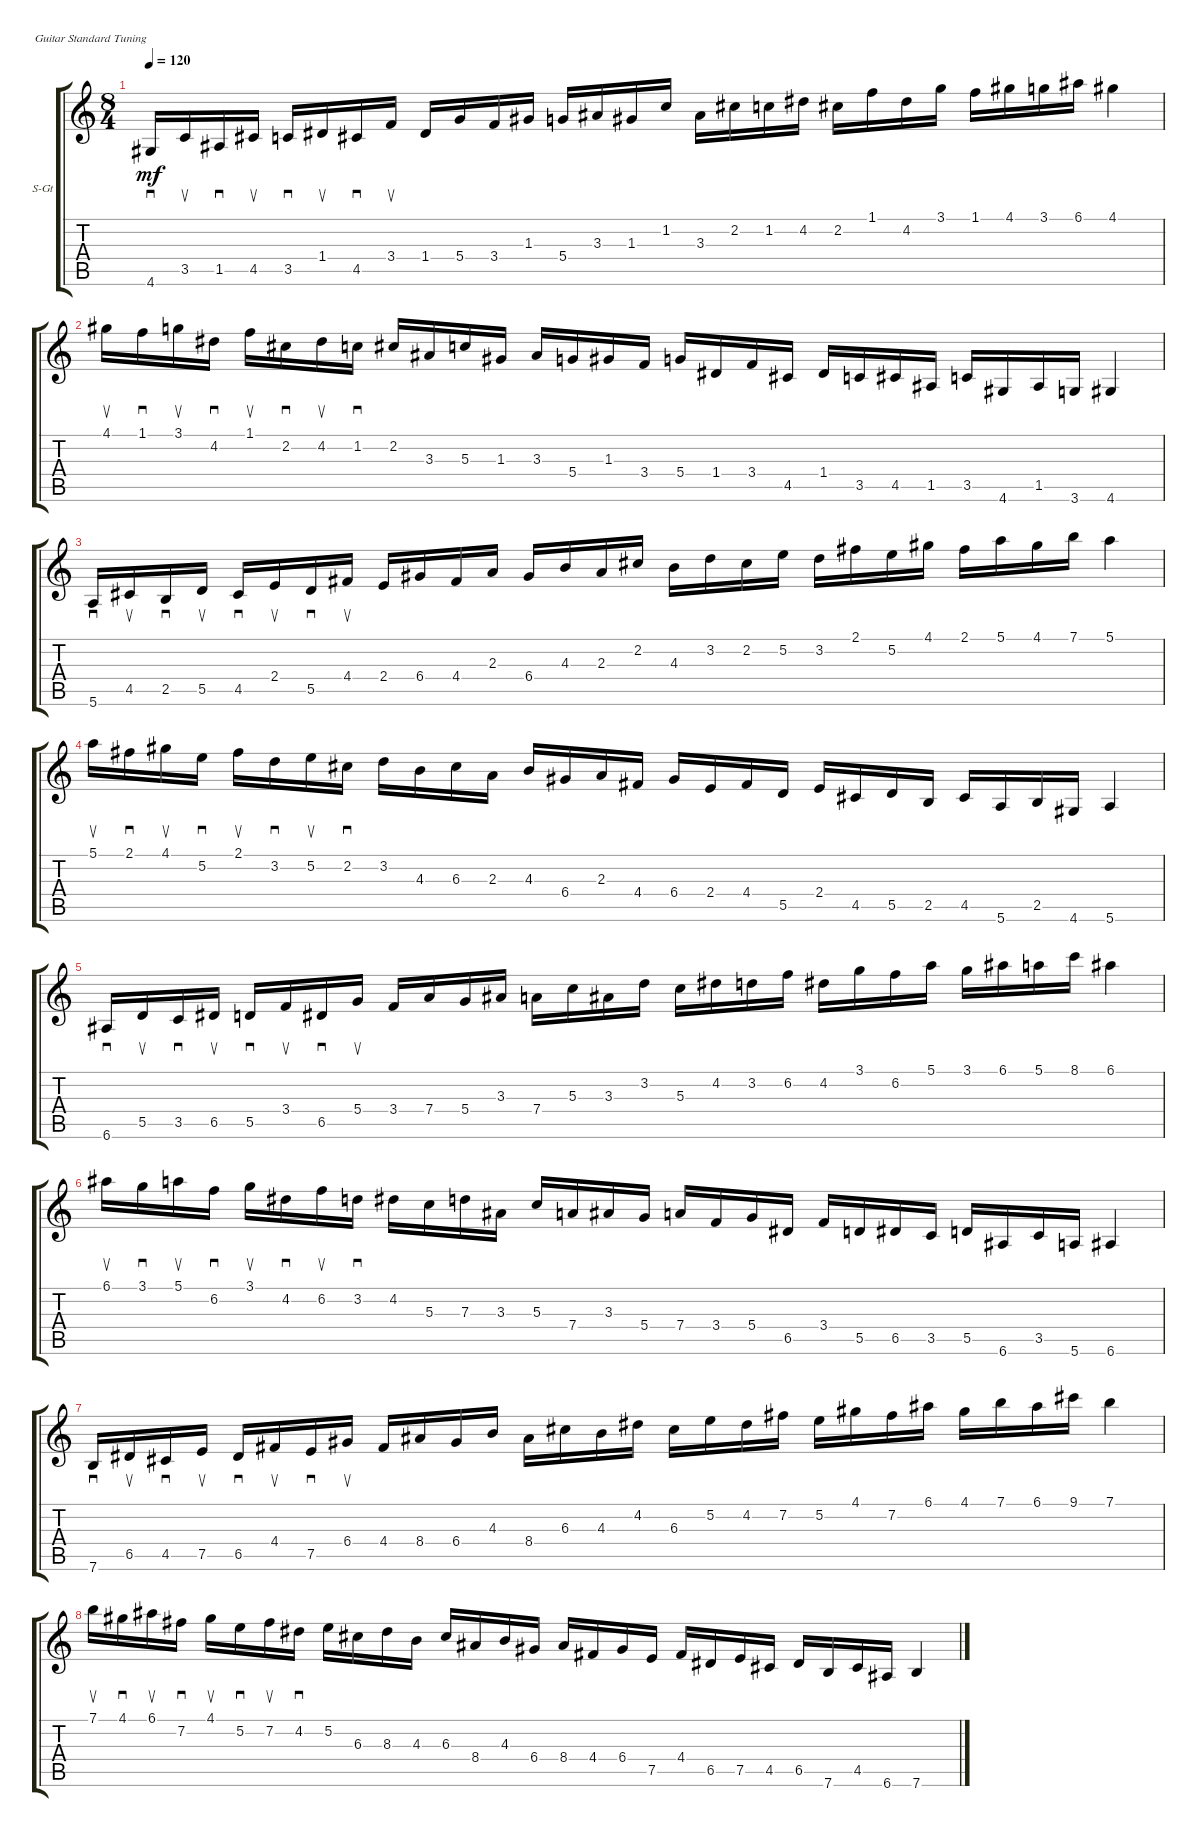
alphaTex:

\defaultSystemsLayout 4
\bracketExtendMode groupsimilarinstruments
\firstSystemTrackNameOrientation horizontal
\otherSystemsTrackNameOrientation horizontal
\track ("Steel Guitar" "S-Gt") {instrument acousticguitarsteel}
\staff {score tabs}
\tuning (E4 B3 G3 D3 A2 E2)
\ts (8 4)
\tempo 120
\clef g2
\ks c
4.6.16{sd dy mf} 3.5.16{su} 1.5.16{sd} 4.5.16{su} 3.5.16{sd} 1.4.16{su} 4.5.16{sd} 3.4.16{su} 1.4.16 5.4.16 3.4.16 1.3.16 5.4.16 3.3.16 1.3.16 1.2.16 3.3.16 2.2.16 1.2.16 4.2.16 2.2.16 1.1.16 4.2.16 3.1.16 1.1.16 4.1.16 3.1.16 6.1.16 4.1.4 |
4.1.16{su} 1.1.16{sd} 3.1.16{su} 4.2.16{sd} 1.1.16{su} 2.2.16{sd} 4.2.16{su} 1.2.16{sd} 2.2.16 3.3.16 5.3.16 1.3.16 3.3.16 5.4.16 1.3.16 3.4.16 5.4.16 1.4.16 3.4.16 4.5.16 1.4.16 3.5.16 4.5.16 1.5.16 3.5.16 4.6.16 1.5.16 3.6.16 4.6.4 |
5.6.16{sd} 4.5.16{su} 2.5.16{sd} 5.5.16{su} 4.5.16{sd} 2.4.16{su} 5.5.16{sd} 4.4.16{su} 2.4.16 6.4.16 4.4.16 2.3.16 6.4.16 4.3.16 2.3.16 2.2.16 4.3.16 3.2.16 2.2.16 5.2.16 3.2.16 2.1.16 5.2.16 4.1.16 2.1.16 5.1.16 4.1.16 7.1.16 5.1.4 |
5.1.16{su} 2.1.16{sd} 4.1.16{su} 5.2.16{sd} 2.1.16{su} 3.2.16{sd} 5.2.16{su} 2.2.16{sd} 3.2.16 4.3.16 6.3.16 2.3.16 4.3.16 6.4.16 2.3.16 4.4.16 6.4.16 2.4.16 4.4.16 5.5.16 2.4.16 4.5.16 5.5.16 2.5.16 4.5.16 5.6.16 2.5.16 4.6.16 5.6.4 |
6.6.16{sd} 5.5.16{su} 3.5.16{sd} 6.5.16{su} 5.5.16{sd} 3.4.16{su} 6.5.16{sd} 5.4.16{su} 3.4.16 7.4.16 5.4.16 3.3.16 7.4.16 5.3.16 3.3.16 3.2.16 5.3.16 4.2.16 3.2.16 6.2.16 4.2.16 3.1.16 6.2.16 5.1.16 3.1.16 6.1.16 5.1.16 8.1.16 6.1.4 |
6.1.16{su} 3.1.16{sd} 5.1.16{su} 6.2.16{sd} 3.1.16{su} 4.2.16{sd} 6.2.16{su} 3.2.16{sd} 4.2.16 5.3.16 7.3.16 3.3.16 5.3.16 7.4.16 3.3.16 5.4.16 7.4.16 3.4.16 5.4.16 6.5.16 3.4.16 5.5.16 6.5.16 3.5.16 5.5.16 6.6.16 3.5.16 5.6.16 6.6.4 |
7.6.16{sd} 6.5.16{su} 4.5.16{sd} 7.5.16{su} 6.5.16{sd} 4.4.16{su} 7.5.16{sd} 6.4.16{su} 4.4.16 8.4.16 6.4.16 4.3.16 8.4.16 6.3.16 4.3.16 4.2.16 6.3.16 5.2.16 4.2.16 7.2.16 5.2.16 4.1.16 7.2.16 6.1.16 4.1.16 7.1.16 6.1.16 9.1.16 7.1.4 |
7.1.16{su} 4.1.16{sd} 6.1.16{su} 7.2.16{sd} 4.1.16{su} 5.2.16{sd} 7.2.16{su} 4.2.16{sd} 5.2.16 6.3.16 8.3.16 4.3.16 6.3.16 8.4.16 4.3.16 6.4.16 8.4.16 4.4.16 6.4.16 7.5.16 4.4.16 6.5.16 7.5.16 4.5.16 6.5.16 7.6.16 4.5.16 6.6.16 7.6.4
